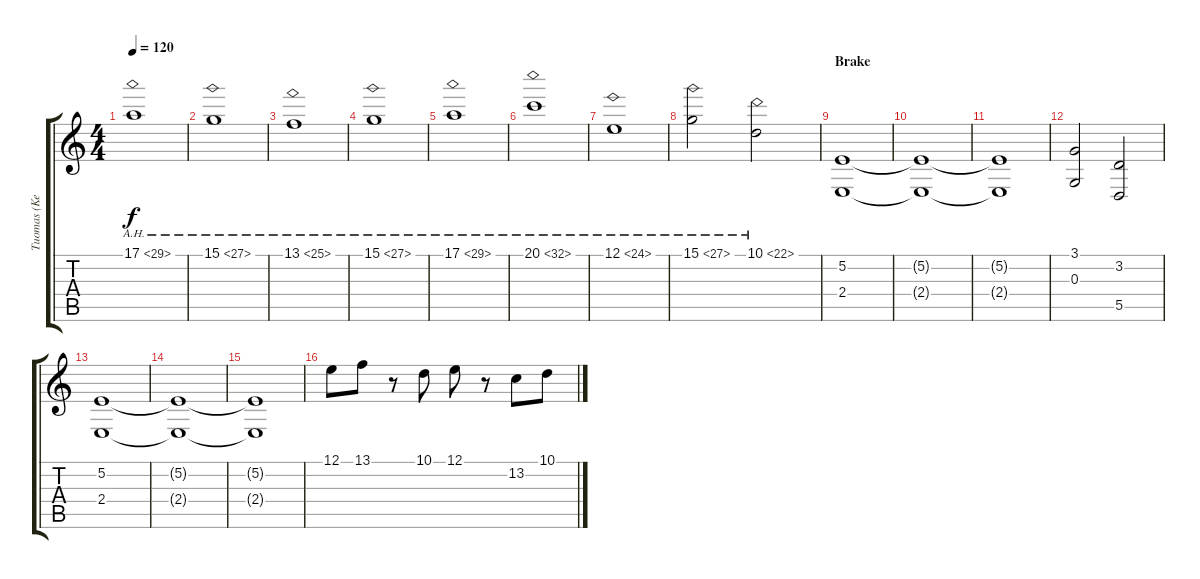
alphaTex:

\track ("Tuomas (Keyboards)" "Tuomas (Ke") {instrument pad4choir}
\staff {score tabs}
\tuning (E4 B3 G3 D3 A2 E2) {hide}
\ts (4 4)
\tempo 120
\clef g2
\ks c
17.1{ah 12}.1{dy f} |
15.1{ah 12}.1 |
13.1{ah 12}.1 |
15.1{ah 12}.1 |
17.1{ah 12}.1 |
20.1{ah 12}.1 |
12.1{ah 12}.1 |
15.1{ah 12}.2 10.1{ah 12}.2 |
\section ("" "Brake")
(5.2 2.4).1{volume 12 balance 6 instrument stringensemble1} |
(5.2{t} 2.4{t}).1 |
(5.2{t} 2.4{t}).1 |
(3.1 0.3).2 (3.2 5.5).2 |
(5.2 2.4).1 |
(5.2{t} 2.4{t}).1 |
(5.2{t} 2.4{t}).1 |
12.1.8 13.1.8 r.8 10.1.8 12.1.8 r.8 13.2.8 10.1.8
